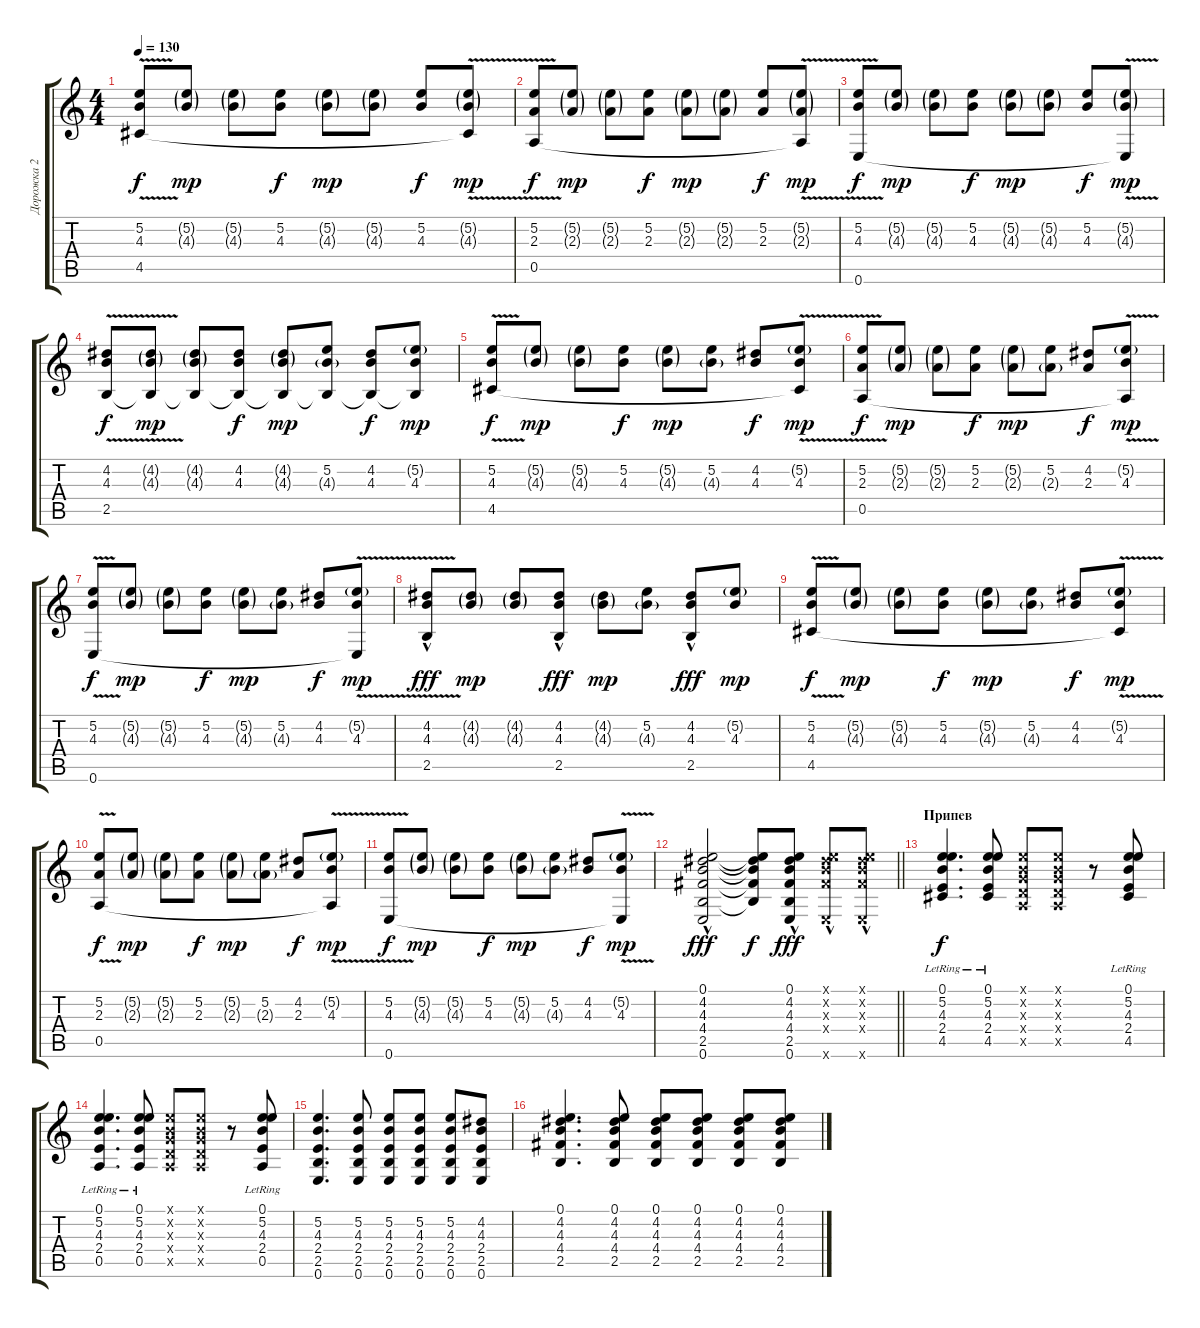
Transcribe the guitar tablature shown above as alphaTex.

\track ("Дорожка 2" "Дорожка 2") {instrument overdrivenguitar}
\staff {score tabs}
\tuning (E4 B3 G3 D3 A2 E2) {hide}
\ts (4 4)
\tempo 130
\clef g2
\ks c
(5.2 4.3 4.5{v}).8{dy f} (5.2{g} 4.3{g}).8{dy mp} (5.2{g} 4.3{g}).8 (5.2 4.3).8{dy f} (5.2{g} 4.3{g}).8{dy mp} (5.2{g} 4.3{g}).8 (5.2 4.3).8{dy f} (5.2{g} 4.3{g} 4.5{t}).8{dy mp} |
(5.2 2.3 0.5{v}).8{dy f} (5.2{g} 2.3{g}).8{dy mp} (5.2{g} 2.3{g}).8 (5.2 2.3).8{dy f} (5.2{g} 2.3{g}).8{dy mp} (5.2{g} 2.3{g}).8 (5.2 2.3).8{dy f} (5.2{g} 2.3{g} 0.5{t}).8{dy mp} |
(5.2 4.3 0.6{v}).8{dy f} (5.2{g} 4.3{g}).8{dy mp} (5.2{g} 4.3{g}).8 (5.2 4.3).8{dy f} (5.2{g} 4.3{g}).8{dy mp} (5.2{g} 4.3{g}).8 (5.2 4.3).8{dy f} (5.2{g} 4.3{g} 0.6{t}).8{dy mp} |
(4.2 4.3 2.5{v}).8{dy f} (4.2{g} 4.3{g} 2.5{t}).8{dy mp} (4.2{g} 4.3{g} 2.5{t}).8 (4.2 4.3 2.5{t}).8{dy f} (4.2{g} 4.3{g} 2.5{t}).8{dy mp} (5.2 4.3{g} 2.5{t}).8 (4.2 4.3 2.5{t}).8{dy f} (5.2{g} 4.3 2.5{t}).8{dy mp} |
(5.2 4.3 4.5{v}).8{dy f} (5.2{g} 4.3{g}).8{dy mp} (5.2{g} 4.3{g}).8 (5.2 4.3).8{dy f} (5.2{g} 4.3{g}).8{dy mp} (5.2 4.3{g}).8 (4.2 4.3).8{dy f} (5.2{g} 4.3 4.5{t}).8{dy mp} |
(5.2 2.3 0.5{v}).8{dy f} (5.2{g} 2.3{g}).8{dy mp} (5.2{g} 2.3{g}).8 (5.2 2.3).8{dy f} (5.2{g} 2.3{g}).8{dy mp} (5.2 2.3{g}).8 (4.2 2.3).8{dy f} (5.2{g} 4.3 0.5{t}).8{dy mp} |
(5.2 4.3 0.6{v}).8{dy f} (5.2{g} 4.3{g}).8{dy mp} (5.2{g} 4.3{g}).8 (5.2 4.3).8{dy f} (5.2{g} 4.3{g}).8{dy mp} (5.2 4.3{g}).8 (4.2 4.3).8{dy f} (5.2{g} 4.3 0.6{t}).8{dy mp} |
(4.2{hac} 4.3{hac} 2.5{v hac}).8{dy fff} (4.2{g} 4.3{g}).8{dy mp} (4.2{g} 4.3{g}).8 (4.2{hac} 4.3{hac} 2.5{hac}).8{dy fff} (4.2{g} 4.3{g}).8{dy mp} (5.2 4.3{g}).8 (4.2{hac} 4.3{hac} 2.5{hac}).8{dy fff} (5.2{g} 4.3).8{dy mp} |
(5.2 4.3 4.5{v}).8{dy f} (5.2{g} 4.3{g}).8{dy mp} (5.2{g} 4.3{g}).8 (5.2 4.3).8{dy f} (5.2{g} 4.3{g}).8{dy mp} (5.2 4.3{g}).8 (4.2 4.3).8{dy f} (5.2{g} 4.3 4.5{t}).8{dy mp} |
(5.2 2.3 0.5{v}).8{dy f} (5.2{g} 2.3{g}).8{dy mp} (5.2{g} 2.3{g}).8 (5.2 2.3).8{dy f} (5.2{g} 2.3{g}).8{dy mp} (5.2 2.3{g}).8 (4.2 2.3).8{dy f} (5.2{g} 4.3 0.5{t}).8{dy mp} |
(5.2 4.3 0.6{v}).8{dy f} (5.2{g} 4.3{g}).8{dy mp} (5.2{g} 4.3{g}).8 (5.2 4.3).8{dy f} (5.2{g} 4.3{g}).8{dy mp} (5.2 4.3{g}).8 (4.2 4.3).8{dy f} (5.2{g} 4.3 0.6{t}).8{dy mp} |
\barLineRight lightlight
(0.1 4.2 4.3{hac} 4.4 2.5 0.6).2{dy fff} (0.1{t} 4.2{t} 4.3{t} 4.4{t} 2.5{t}).8{dy f} (0.1 4.2 4.3{hac} 4.4 2.5 0.6).8{dy fff} (0.1{x} 4.2{x} 4.3{hac x} 4.4{x} 0.6{x}).8 (0.1{x} 4.2{x} 4.3{hac x} 4.4{x} 0.6{x}).8 |
\section ("" "Припев")
(0.1{lr} 5.2{lr} 4.3{lr} 2.4{lr} 4.5{lr}).4{d dy f} (0.1{lr} 5.2{lr} 4.3{lr} 2.4{lr} 4.5{lr}).8 (0.1{x} 0.2{x} 0.3{x} 0.4{x} 0.5{x}).8 (0.1{x} 0.2{x} 0.3{x} 0.4{x} 0.5{x}).8 r.8 (0.1{lr} 5.2{lr} 4.3{lr} 2.4{lr} 4.5{lr}).8 |
(0.1{lr} 5.2{lr} 4.3{lr} 2.4{lr} 0.5{lr}).4{d} (0.1{lr} 5.2{lr} 4.3{lr} 2.4{lr} 0.5{lr}).8 (0.1{x} 0.2{x} 0.3{x} 0.4{x} 0.5{x}).8 (0.1{x} 0.2{x} 0.3{x} 0.4{x} 0.5{x}).8 r.8 (0.1{lr} 5.2{lr} 4.3{lr} 2.4{lr} 0.5{lr}).8 |
(5.2 4.3 2.4 2.5 0.6).4{d} (5.2 4.3 2.4 2.5 0.6).8 (5.2 4.3 2.4 2.5 0.6).8 (5.2 4.3 2.4 2.5 0.6).8 (5.2 4.3 2.4 2.5 0.6).8 (4.2 4.3 2.4 2.5 0.6).8 |
(0.1 4.2 4.3 4.4 2.5).4{d} (0.1 4.2 4.3 4.4 2.5).8 (0.1 4.2 4.3 4.4 2.5).8 (0.1 4.2 4.3 4.4 2.5).8 (0.1 4.2 4.3 4.4 2.5).8 (0.1 4.2 4.3 4.4 2.5).8
